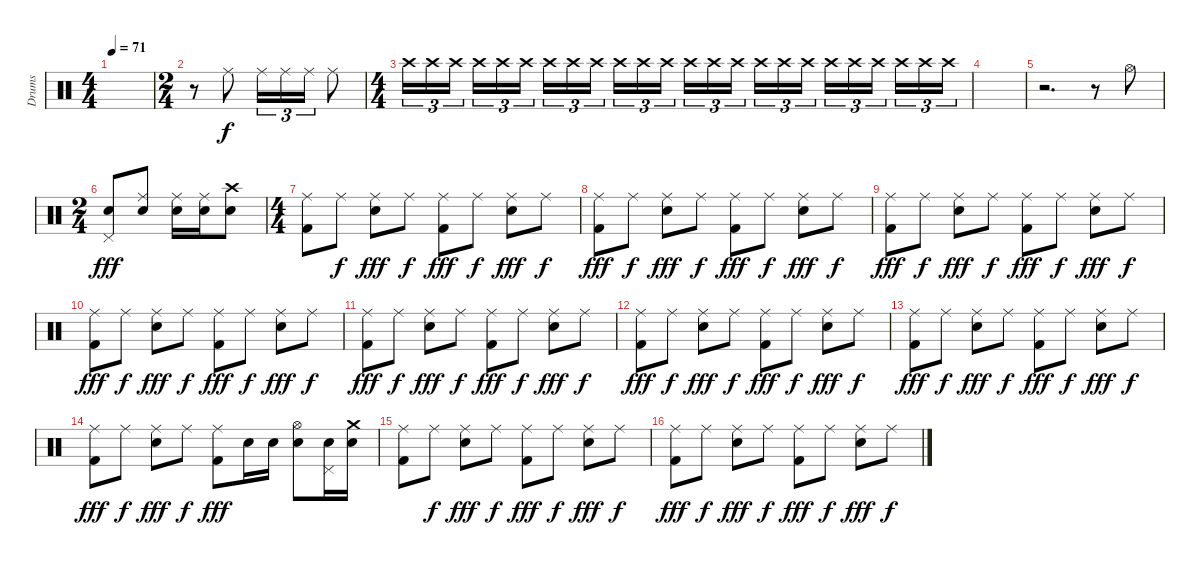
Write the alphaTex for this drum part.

\track ("Drums" "Drums") {instrument percussion}
\staff {score}
\articulation defaults
\ts (4 4)
\tempo 71
\clef neutral
\ks c
|
\ts (2 4)
r.8 "Ride (middle)".8{dy f} "Ride (middle)".16{tu (3 2)} "Ride (middle)".16{tu (3 2)} "Ride (middle)".16{tu (3 2)} "Ride (middle)".8 |
\ts (4 4)
"Crash high (hit)".16{tu (3 2) volume 1} "Crash high (hit)".16{tu (3 2) volume 11} "Crash high (hit)".16{tu (3 2)} "Crash high (hit)".16{tu (3 2)} "Crash high (hit)".16{tu (3 2)} "Crash high (hit)".16{tu (3 2)} "Crash high (hit)".16{tu (3 2)} "Crash high (hit)".16{tu (3 2)} "Crash high (hit)".16{tu (3 2)} "Crash high (hit)".16{tu (3 2)} "Crash high (hit)".16{tu (3 2)} "Crash high (hit)".16{tu (3 2)} "Crash high (hit)".16{tu (3 2)} "Crash high (hit)".16{tu (3 2) volume 1} "Crash high (hit)".16{tu (3 2)} "Crash high (hit)".16{tu (3 2)} "Crash high (hit)".16{tu (3 2)} "Crash high (hit)".16{tu (3 2)} "Crash high (hit)".16{tu (3 2)} "Crash high (hit)".16{tu (3 2)} "Crash high (hit)".16{tu (3 2)} "Crash high (hit)".16{tu (3 2)} "Crash high (hit)".16{tu (3 2)} "Crash high (hit)".16{tu (3 2)} |
|
r.2{d} r.8 "Hi-Hat (open)".8{volume 13} |
\ts (2 4)
("Electric Snare (hit)" "Pedal Hi-Hat (hit)").8{dy fff} ("Electric Snare (hit)" "Ride (middle)").8 ("Electric Snare (hit)" "Ride (middle)").16 ("Electric Snare (hit)" "Ride (middle)").16 ("Electric Snare (hit)" "Crash high (hit)").8 |
\ts (4 4)
("Ride (middle)" "Kick (hit) 2").8 "Ride (middle)".8{dy f} ("Ride (middle)" "Electric Snare (hit)").8{dy fff} "Ride (middle)".8{dy f} ("Ride (middle)" "Kick (hit) 2").8{dy fff} "Ride (middle)".8{dy f} ("Ride (middle)" "Electric Snare (hit)").8{dy fff} "Ride (middle)".8{dy f} |
("Ride (middle)" "Kick (hit) 2").8{dy fff} "Ride (middle)".8{dy f} ("Ride (middle)" "Electric Snare (hit)").8{dy fff} "Ride (middle)".8{dy f} ("Ride (middle)" "Kick (hit) 2").8{dy fff} "Ride (middle)".8{dy f} ("Ride (middle)" "Electric Snare (hit)").8{dy fff} "Ride (middle)".8{dy f} |
("Ride (middle)" "Kick (hit) 2").8{dy fff} "Ride (middle)".8{dy f} ("Ride (middle)" "Electric Snare (hit)").8{dy fff} "Ride (middle)".8{dy f} ("Ride (middle)" "Kick (hit) 2").8{dy fff} "Ride (middle)".8{dy f} ("Ride (middle)" "Electric Snare (hit)").8{dy fff} "Ride (middle)".8{dy f} |
("Ride (middle)" "Kick (hit) 2").8{dy fff} "Ride (middle)".8{dy f} ("Ride (middle)" "Electric Snare (hit)").8{dy fff} "Ride (middle)".8{dy f} ("Ride (middle)" "Kick (hit) 2").8{dy fff} "Ride (middle)".8{dy f} ("Ride (middle)" "Electric Snare (hit)").8{dy fff} "Ride (middle)".8{dy f} |
("Ride (middle)" "Kick (hit) 2").8{dy fff} "Ride (middle)".8{dy f} ("Ride (middle)" "Electric Snare (hit)").8{dy fff} "Ride (middle)".8{dy f} ("Ride (middle)" "Kick (hit) 2").8{dy fff} "Ride (middle)".8{dy f} ("Ride (middle)" "Electric Snare (hit)").8{dy fff} "Ride (middle)".8{dy f} |
("Ride (middle)" "Kick (hit) 2").8{dy fff} "Ride (middle)".8{dy f} ("Ride (middle)" "Electric Snare (hit)").8{dy fff} "Ride (middle)".8{dy f} ("Ride (middle)" "Kick (hit) 2").8{dy fff} "Ride (middle)".8{dy f} ("Ride (middle)" "Electric Snare (hit)").8{dy fff} "Ride (middle)".8{dy f} |
("Ride (middle)" "Kick (hit) 2").8{dy fff} "Ride (middle)".8{dy f} ("Ride (middle)" "Electric Snare (hit)").8{dy fff} "Ride (middle)".8{dy f} ("Ride (middle)" "Kick (hit) 2").8{dy fff} "Ride (middle)".8{dy f} ("Ride (middle)" "Electric Snare (hit)").8{dy fff} "Ride (middle)".8{dy f} |
("Ride (middle)" "Kick (hit) 2").8{dy fff} "Ride (middle)".8{dy f} ("Ride (middle)" "Electric Snare (hit)").8{dy fff} "Ride (middle)".8{dy f} ("Ride (middle)" "Kick (hit) 2").8{dy fff} "Electric Snare (hit)".16 "Electric Snare (hit)".16 ("Hi-Hat (open)" "Electric Snare (hit)").8 ("Pedal Hi-Hat (hit)" "Electric Snare (hit)").16 ("Electric Snare (hit)" "Crash medium (hit)").16 |
("Ride (middle)" "Kick (hit) 2").8 "Ride (middle)".8{dy f} ("Ride (middle)" "Electric Snare (hit)").8{dy fff} "Ride (middle)".8{dy f} ("Ride (middle)" "Kick (hit) 2").8{dy fff} "Ride (middle)".8{dy f} ("Ride (middle)" "Electric Snare (hit)").8{dy fff} "Ride (middle)".8{dy f} |
("Ride (middle)" "Kick (hit) 2").8{dy fff} "Ride (middle)".8{dy f} ("Ride (middle)" "Electric Snare (hit)").8{dy fff} "Ride (middle)".8{dy f} ("Ride (middle)" "Kick (hit) 2").8{dy fff} "Ride (middle)".8{dy f} ("Ride (middle)" "Electric Snare (hit)").8{dy fff} "Ride (middle)".8{dy f}
